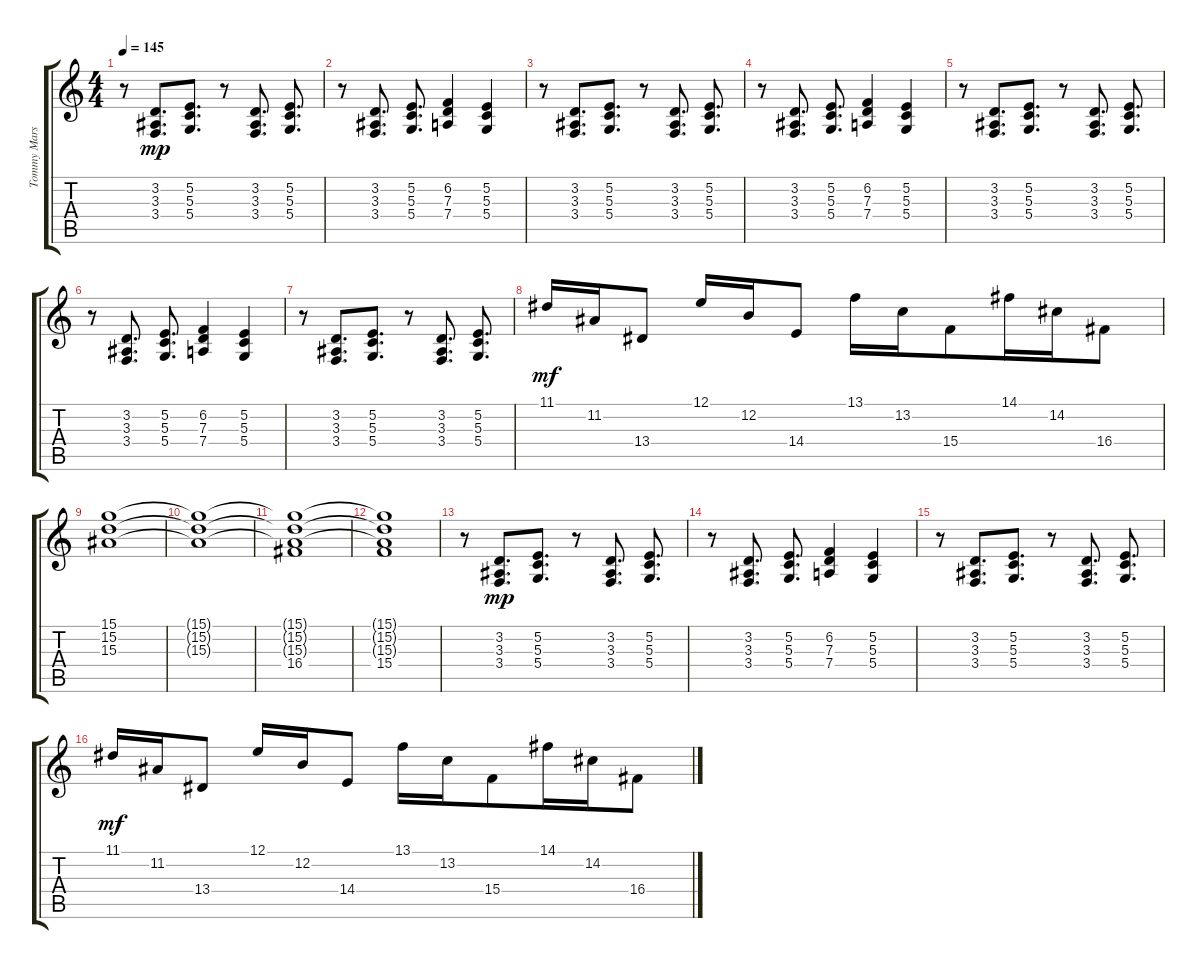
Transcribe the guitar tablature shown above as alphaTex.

\track ("Tommy Mars" "Tommy Mars") {instrument drawbarorgan}
\staff {score tabs}
\tuning (E4 B3 G3 D3 A2 E2) {hide}
\ts (4 4)
\tempo 145
\clef g2
\ks c
r.8{dy mp beam merge} (3.2 3.3 3.4).8{d beam merge} (5.2 5.3 5.4).8{d} r.8{beam merge} (3.2 3.3 3.4).8{d} (5.2 5.3 5.4).8{d} |
r.8{beam merge} (3.2 3.3 3.4).8{d} (5.2 5.3 5.4).8{d} (6.2 7.3 7.4).4{beam merge} (5.2 5.3 5.4).4 |
r.8{beam merge} (3.2 3.3 3.4).8{d beam merge} (5.2 5.3 5.4).8{d} r.8{beam merge} (3.2 3.3 3.4).8{d} (5.2 5.3 5.4).8{d} |
r.8{beam merge} (3.2 3.3 3.4).8{d} (5.2 5.3 5.4).8{d} (6.2 7.3 7.4).4{beam merge} (5.2 5.3 5.4).4 |
r.8{beam merge} (3.2 3.3 3.4).8{d beam merge} (5.2 5.3 5.4).8{d} r.8{beam merge} (3.2 3.3 3.4).8{d} (5.2 5.3 5.4).8{d} |
r.8{beam merge} (3.2 3.3 3.4).8{d} (5.2 5.3 5.4).8{d} (6.2 7.3 7.4).4{beam merge} (5.2 5.3 5.4).4 |
r.8{beam merge} (3.2 3.3 3.4).8{d beam merge} (5.2 5.3 5.4).8{d} r.8{beam merge} (3.2 3.3 3.4).8{d} (5.2 5.3 5.4).8{d} |
11.1.16{dy mf} 11.2.16{beam merge} 13.4.8 12.1.16 12.2.16 14.4.8 13.1.16 13.2.16{beam merge} 15.4.8{beam merge} 14.1.16 14.2.16 16.4.8 |
(15.1 15.2 15.3).1 |
(15.1{t} 15.2{t} 15.3{t}).1 |
(15.1{t} 15.2{t} 15.3{t} 16.4).1 |
(15.1{t} 15.2{t} 15.3{t} 15.4).1 |
r.8{beam merge} (3.2 3.3 3.4).8{d dy mp beam merge} (5.2 5.3 5.4).8{d} r.8{beam merge} (3.2 3.3 3.4).8{d} (5.2 5.3 5.4).8{d} |
r.8{beam merge} (3.2 3.3 3.4).8{d} (5.2 5.3 5.4).8{d} (6.2 7.3 7.4).4{beam merge} (5.2 5.3 5.4).4 |
r.8{beam merge} (3.2 3.3 3.4).8{d beam merge} (5.2 5.3 5.4).8{d} r.8{beam merge} (3.2 3.3 3.4).8{d} (5.2 5.3 5.4).8{d} |
11.1.16{dy mf} 11.2.16{beam merge} 13.4.8 12.1.16 12.2.16 14.4.8 13.1.16 13.2.16{beam merge} 15.4.8{beam merge} 14.1.16 14.2.16 16.4.8
